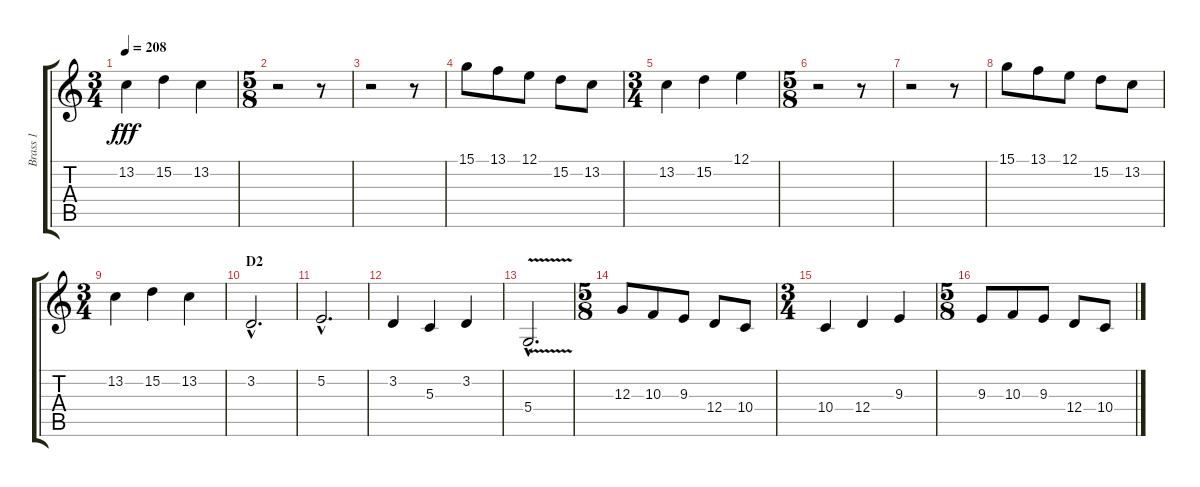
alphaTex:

\track ("Brass 1" "Brass 1") {instrument brasssection}
\staff {score tabs}
\tuning (E4 B3 G3 D3 A2 E2) {hide}
\ts (3 4)
\tempo 208
\clef g2
\ks c
13.2.4{dy fff} 15.2.4 13.2.4 |
\ts (5 8)
r.2 r.8 |
r.2 r.8 |
15.1.8 13.1.8 12.1.8 15.2.8 13.2.8 |
\ts (3 4)
13.2.4 15.2.4 12.1.4 |
\ts (5 8)
r.2 r.8 |
r.2 r.8 |
15.1.8 13.1.8 12.1.8 15.2.8 13.2.8 |
\ts (3 4)
13.2.4 15.2.4 13.2.4 |
\section ("" "D2")
3.2{hac}.2{d} |
5.2{hac}.2{d} |
3.2.4 5.3.4 3.2.4 |
5.4{v hac}.2{d} |
\ts (5 8)
12.3.8 10.3.8 9.3.8 12.4.8 10.4.8 |
\ts (3 4)
10.4.4 12.4.4 9.3.4 |
\ts (5 8)
9.3.8 10.3.8 9.3.8 12.4.8 10.4.8
